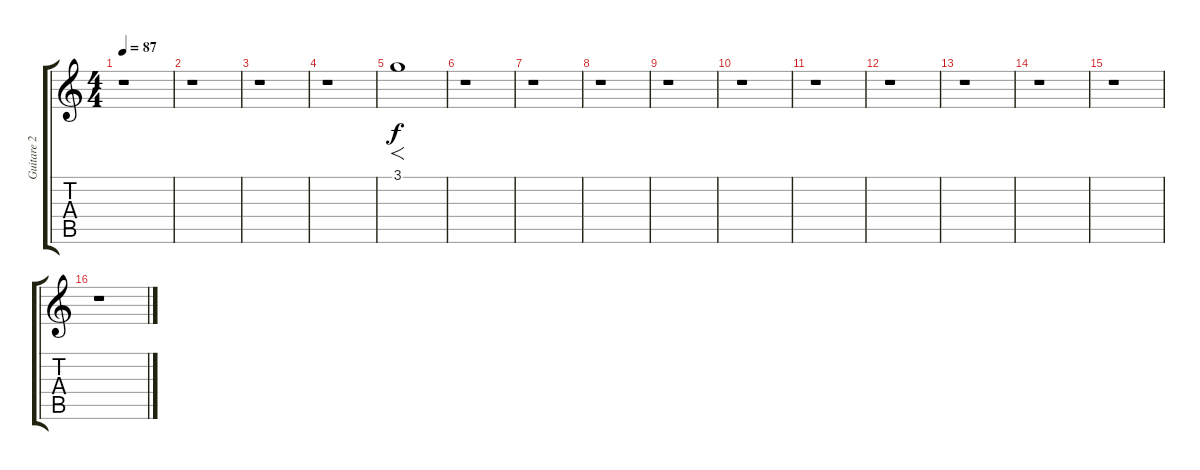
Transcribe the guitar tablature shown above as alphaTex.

\track ("Guitare 2" "Guitare 2") {instrument distortionguitar}
\staff {score tabs}
\tuning (E4 B3 G3 D3 A2 E2) {hide}
\ts (4 4)
\tempo 87
\clef g2
\ks c
r.1{dy f} |
r.1 |
r.1 |
r.1 |
3.1.1{f} |
r.1 |
r.1 |
r.1 |
r.1 |
r.1 |
r.1 |
r.1 |
r.1 |
r.1 |
r.1 |
r.1
